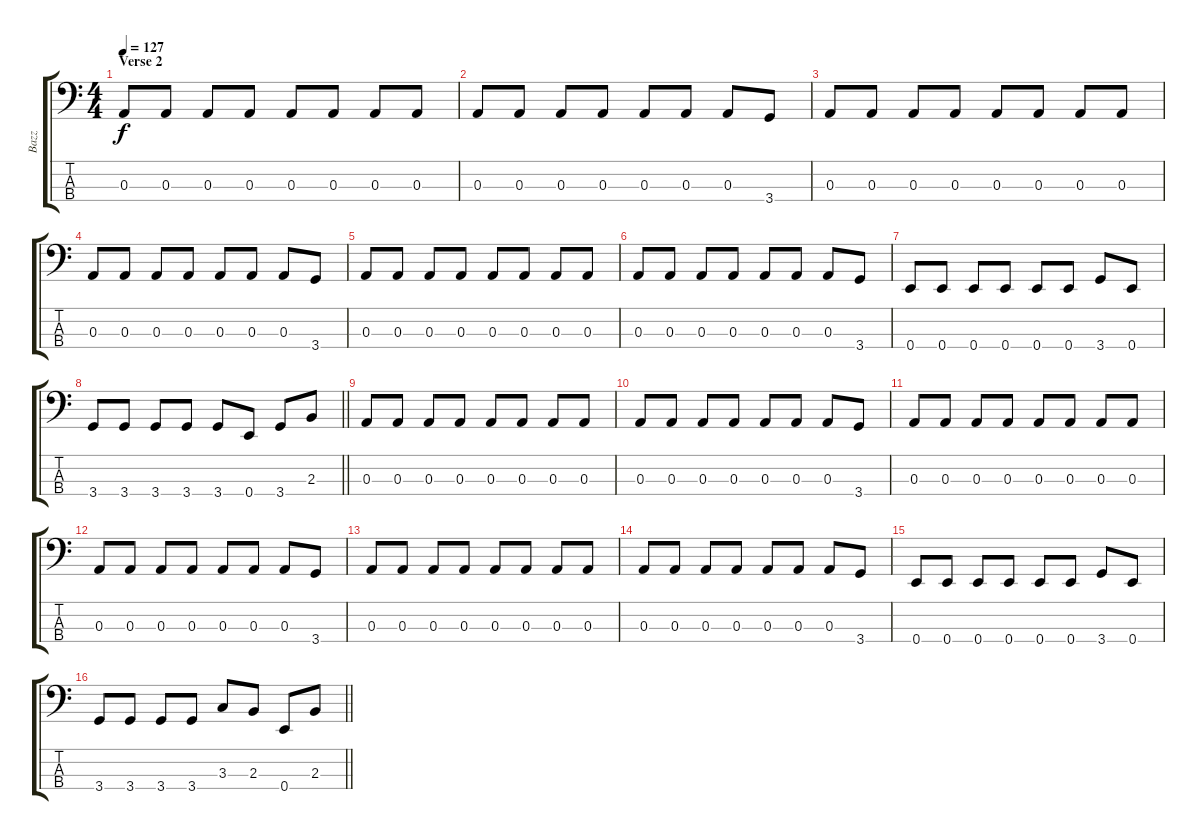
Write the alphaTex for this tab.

\track ("Bazz" "Bazz") {instrument electricbasspick}
\staff {score tabs}
\tuning (G2 D2 A1 E1) {hide}
\ts (4 4)
\section ("" "Verse 2")
\tempo 127
\clef f4
\ks c
0.3.8{dy f} 0.3.8 0.3.8 0.3.8 0.3.8 0.3.8 0.3.8 0.3.8 |
0.3.8 0.3.8 0.3.8 0.3.8 0.3.8 0.3.8 0.3.8 3.4.8 |
0.3.8 0.3.8 0.3.8 0.3.8 0.3.8 0.3.8 0.3.8 0.3.8 |
0.3.8 0.3.8 0.3.8 0.3.8 0.3.8 0.3.8 0.3.8 3.4.8 |
0.3.8 0.3.8 0.3.8 0.3.8 0.3.8 0.3.8 0.3.8 0.3.8 |
0.3.8 0.3.8 0.3.8 0.3.8 0.3.8 0.3.8 0.3.8 3.4.8 |
0.4.8 0.4.8 0.4.8 0.4.8 0.4.8 0.4.8 3.4.8 0.4.8 |
\barLineRight lightlight
3.4.8 3.4.8 3.4.8 3.4.8 3.4.8 0.4.8 3.4.8 2.3.8 |
0.3.8 0.3.8 0.3.8 0.3.8 0.3.8 0.3.8 0.3.8 0.3.8 |
0.3.8 0.3.8 0.3.8 0.3.8 0.3.8 0.3.8 0.3.8 3.4.8 |
0.3.8 0.3.8 0.3.8 0.3.8 0.3.8 0.3.8 0.3.8 0.3.8 |
0.3.8 0.3.8 0.3.8 0.3.8 0.3.8 0.3.8 0.3.8 3.4.8 |
0.3.8 0.3.8 0.3.8 0.3.8 0.3.8 0.3.8 0.3.8 0.3.8 |
0.3.8 0.3.8 0.3.8 0.3.8 0.3.8 0.3.8 0.3.8 3.4.8 |
0.4.8 0.4.8 0.4.8 0.4.8 0.4.8 0.4.8 3.4.8 0.4.8 |
\barLineRight lightlight
3.4.8 3.4.8 3.4.8 3.4.8 3.3.8 2.3.8 0.4.8 2.3.8
